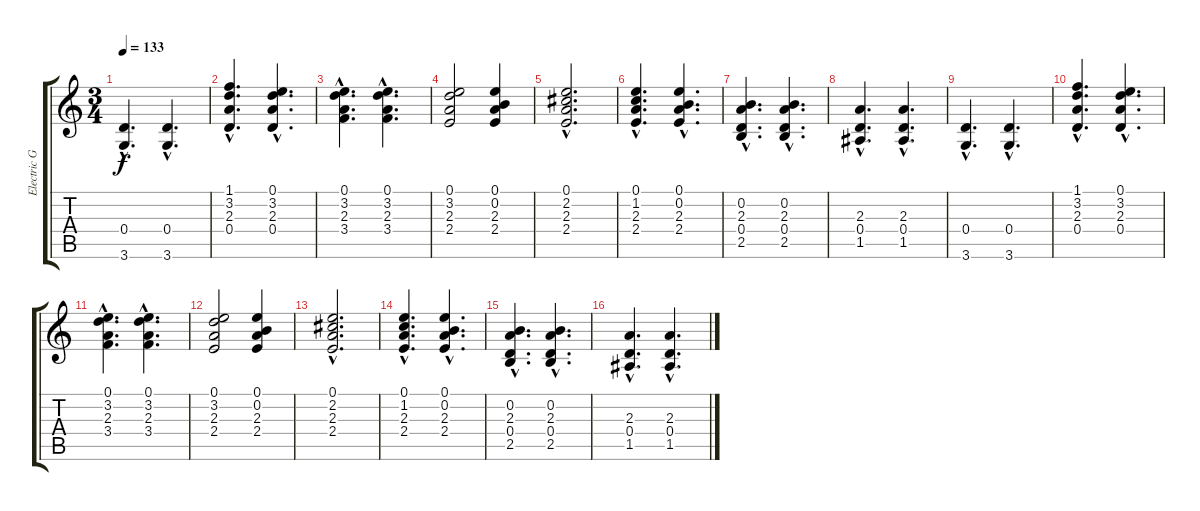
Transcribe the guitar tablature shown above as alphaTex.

\track ("Electric Guitar" "Electric G") {instrument electricguitarclean}
\staff {score tabs}
\tuning (E4 B3 G3 D3 A2 E2) {hide}
\ts (3 4)
\tempo 133
\clef g2
\ks c
(0.4{hac} 3.6{hac}).4{d dy f} (0.4{hac} 3.6{hac}).4{d} |
(1.1{hac} 3.2{hac} 2.3{hac} 0.4{hac}).4{d} (0.1{hac} 3.2{hac} 2.3{hac} 0.4{hac}).4{d} |
(0.1{hac} 3.2{hac} 2.3{hac} 3.4{hac}).4{d} (0.1{hac} 3.2{hac} 2.3{hac} 3.4{hac}).4{d} |
(0.1 3.2 2.3 2.4).2 (0.1 0.2 2.3 2.4).4 |
(0.1{hac} 2.2{hac} 2.3{hac} 2.4{hac}).2{d} |
(0.1{hac} 1.2{hac} 2.3{hac} 2.4{hac}).4{d} (0.1{hac} 0.2{hac} 2.3{hac} 2.4{hac}).4{d} |
(0.2{hac} 2.3{hac} 0.4{hac} 2.5{hac}).4{d} (0.2{hac} 2.3{hac} 0.4{hac} 2.5{hac}).4{d} |
(2.3{hac} 0.4{hac} 1.5{hac}).4{d} (2.3{hac} 0.4{hac} 1.5{hac}).4{d} |
(0.4{hac} 3.6{hac}).4{d} (0.4{hac} 3.6{hac}).4{d} |
(1.1{hac} 3.2{hac} 2.3{hac} 0.4{hac}).4{d} (0.1{hac} 3.2{hac} 2.3{hac} 0.4{hac}).4{d} |
(0.1{hac} 3.2{hac} 2.3{hac} 3.4{hac}).4{d} (0.1{hac} 3.2{hac} 2.3{hac} 3.4{hac}).4{d} |
(0.1 3.2 2.3 2.4).2 (0.1 0.2 2.3 2.4).4 |
(0.1{hac} 2.2{hac} 2.3{hac} 2.4{hac}).2{d} |
(0.1{hac} 1.2{hac} 2.3{hac} 2.4{hac}).4{d} (0.1{hac} 0.2{hac} 2.3{hac} 2.4{hac}).4{d} |
(0.2{hac} 2.3{hac} 0.4{hac} 2.5{hac}).4{d} (0.2{hac} 2.3{hac} 0.4{hac} 2.5{hac}).4{d} |
(2.3{hac} 0.4{hac} 1.5{hac}).4{d} (2.3{hac} 0.4{hac} 1.5{hac}).4{d}
